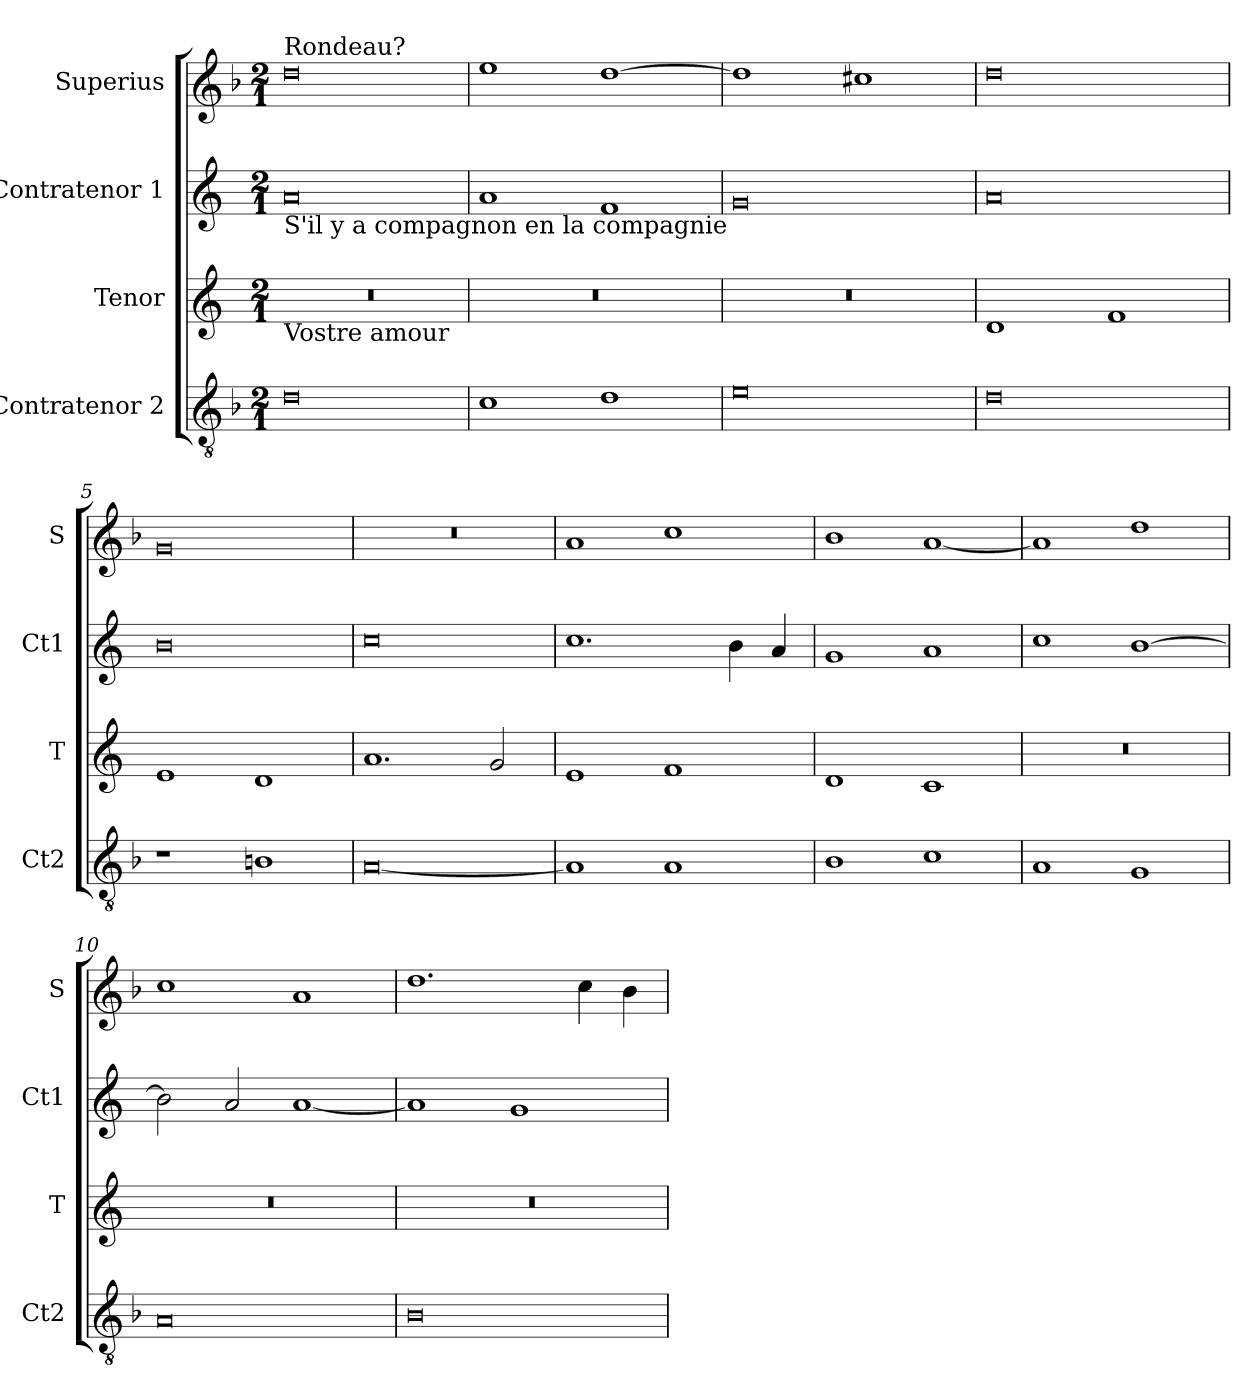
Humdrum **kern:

**kern	**kern	**kern	**kern
*part4	*part3	*part2	*part1
*staff4	*staff3	*staff2	*staff1
*I"Contratenor 2	*I"Tenor	*I"Contratenor 1	*I"Superius
*I'Ct2	*I'T	*I'Ct1	*I'S
*clefGv2	*clefG2	*clefG2	*clefG2
*k[b-]	*k[]	*k[]	*k[b-]
*M2/1	*M2/1	*M2/1	*M2/1
=1	=1	=1	=1
!	!	!	!LO:TX:a:t=Rondeau?
!	!	!LO:TX:b:t=S'il y a compagnon en la compagnie	!
!	!LO:TX:b:t=Vostre amour	!	!
0d	0r	0a	0dd
=2	=2	=2	=2
1c	0r	1a	1ee
1d	.	1f	[1dd
=3	=3	=3	=3
0e	0r	0g	1dd]
.	.	.	1cc#X
=4	=4	=4	=4
0d	1d	0a	0dd
.	1f	.	.
=5	=5	=5	=5
1r	1e	0b	0g
1Bn	1d	.	.
=6	=6	=6	=6
[0A	1.a	0cc	0r
.	2g	.	.
=7	=7	=7	=7
1A]	1e	1.cc	1a
1A	1f	.	1cc
.	.	4b	.
.	.	4a	.
=8	=8	=8	=8
1B-	1d	1g	1b-
1c	1c	1a	[1a
=9	=9	=9	=9
1A	0r	1cc	1a]
1G	.	[1b	1dd
=10	=10	=10	=10
0A	0r	2b]	1cc
.	.	2a	.
.	.	[1a	1a
=11	=11	=11	=11
0B-	0r	1a]	1.dd
.	.	1g	.
.	.	.	4cc
.	.	.	4b-
=	=	=	=
*-	*-	*-	*-
